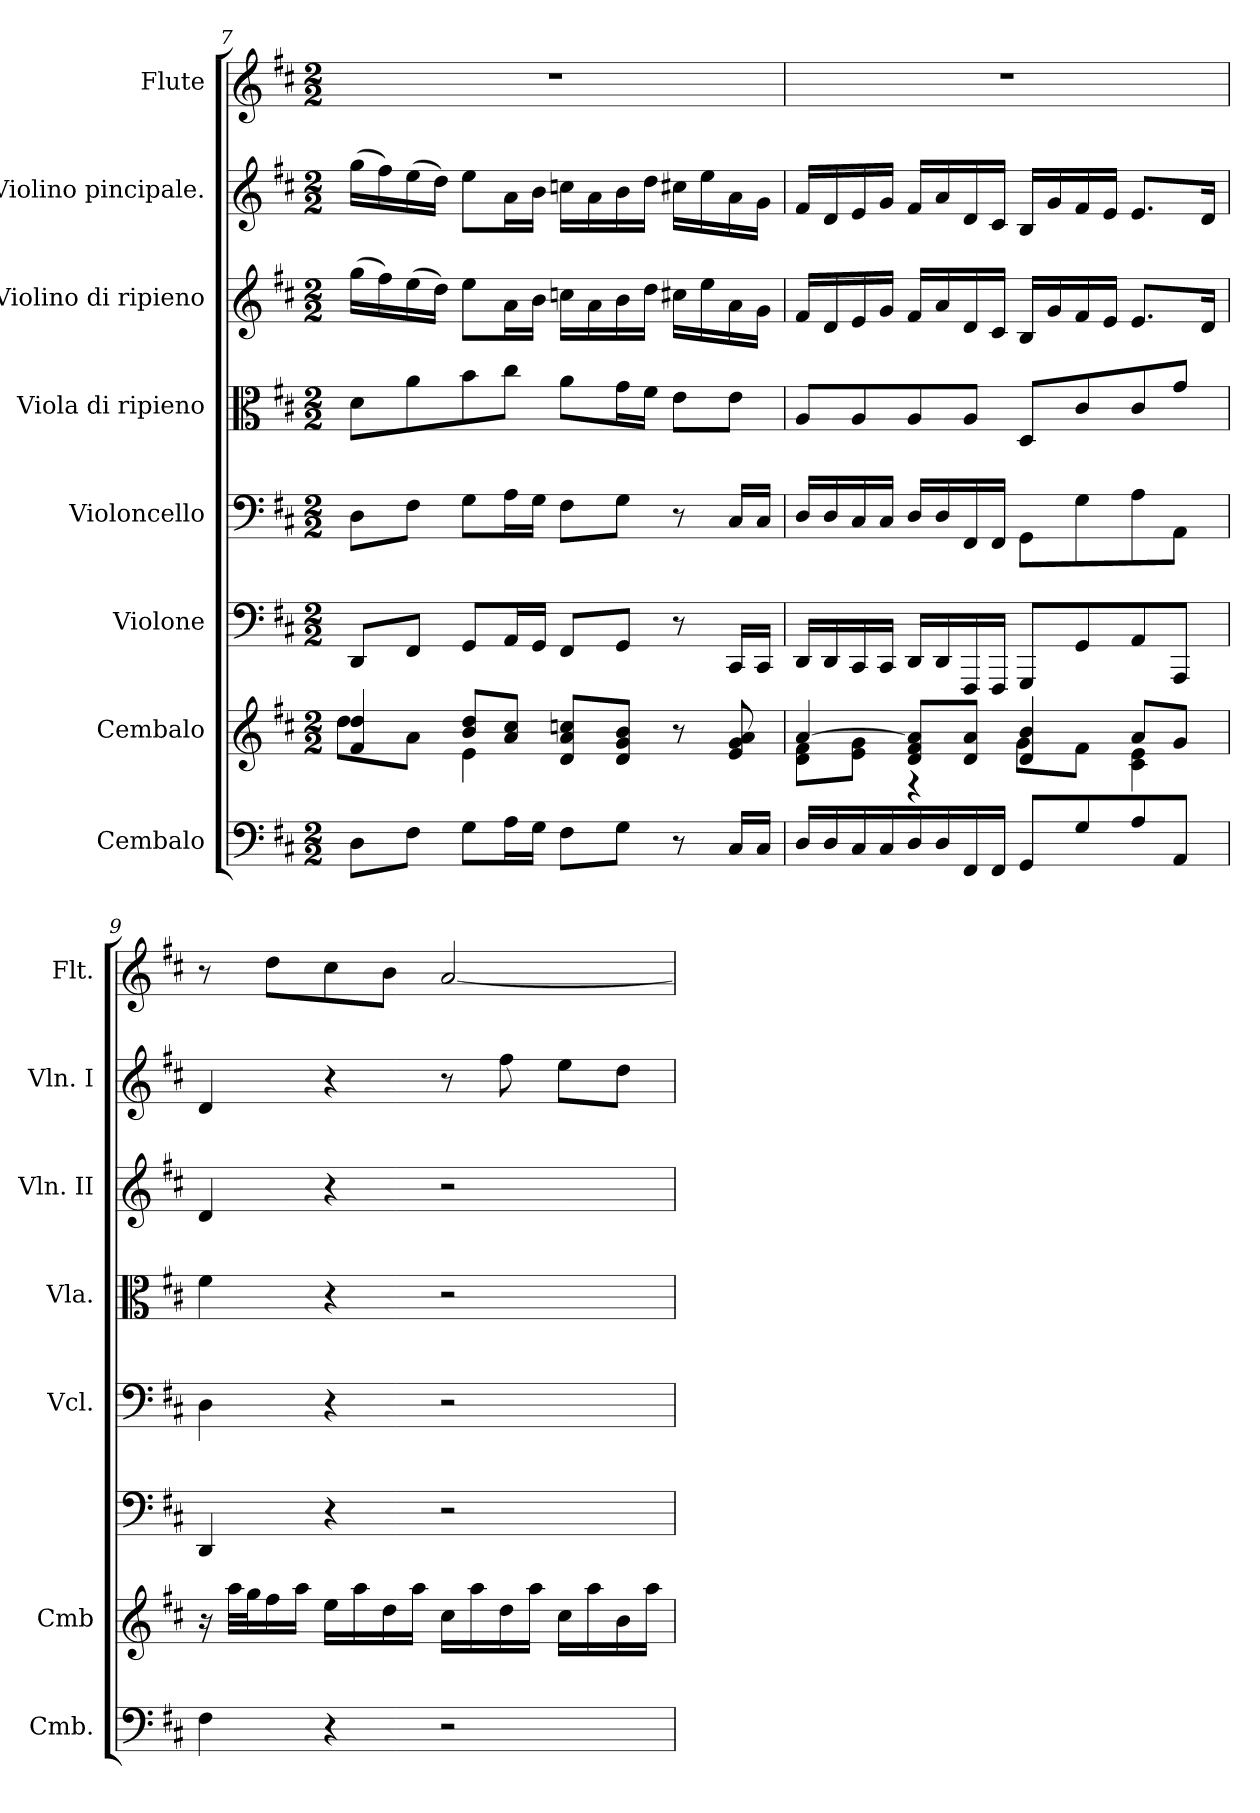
**kern	**kern	**kern	**kern	**kern	**kern	**kern	**kern
*part8	*part7	*part6	*part5	*part4	*part3	*part2	*part1
*staff8	*staff7	*staff6	*staff5	*staff4	*staff3	*staff2	*staff1
*I"Cembalo	*I"Cembalo	*I"Violone	*I"Violoncello	*I"Viola di ripieno	*I"Violino di ripieno	*I"Violino pincipale.	*I"Flute
*I'Cmb.	*I'Cmb	*	*I'Vcl.	*I'Vla.	*I'Vln. II	*I'Vln. I	*I'Flt.
!!LO:LB:g=z
*clefF4	*clefG2	*clefF4	*clefF4	*clefC3	*clefG2	*clefG2	*clefG2
*	*	*ITrd7c12	*	*	*	*	*
*k[f#c#]	*k[f#c#]	*k[f#c#]	*k[f#c#]	*k[f#c#]	*k[f#c#]	*k[f#c#]	*k[f#c#]
*D:	*D:	*D:	*D:	*D:	*D:	*D:	*D:
*M2/2	*M2/2	*M2/2	*M2/2	*M2/2	*M2/2	*M2/2	*M2/2
=7	=7	=7	=7	=7	=7	=7	=7
*	*^	*	*	*	*	*	*
8D\L	4f#/ 4dd/	8dd\L	8DDD/L	8D\L	8d\L	(>16gg\LL	(>16gg\LL	1r
.	.	.	.	.	.	16ff#\)	16ff#\)	.
8F#\J	.	8a\J	8FFF#/J	8F#\J	8a\	(>16ee\	(>16ee\	.
.	.	.	.	.	.	16dd\JJ)	16dd\JJ)	.
8G\L	8b/ 8dd/L	4e\	8GGG/L	8G\L	8b\	8ee\L	8ee\L	.
16A\L	8a/ 8cc#/J	.	16AAA/L	16A\L	8cc#\J	16a\L	16a\L	.
16G\JJ	.	.	16GGG/JJ	16G\JJ	.	16b\JJ	16b\JJ	.
8F#\L	8d/ 8a/ 8ccn/L	2ryy	8FFF#/L	8F#\L	8a\L	16ccn\LL	16ccn\LL	.
.	.	.	.	.	.	16a\	16a\	.
8G\J	8d/ 8g/ 8b/J	.	8GGG/J	8G\J	16g\L	16b\	16b\	.
.	.	.	.	.	16f#\JJ	16dd\JJ	16dd\JJ	.
8r	8r	.	8r	8r	8e\L	16cc#X\LL	16cc#X\LL	.
.	.	.	.	.	.	16ee\	16ee\	.
16C#/LL	8e/ 8g/ 8a/	.	16CCC#/LL	16C#/LL	8e\J	16a\	16a\	.
16C#/JJ	.	.	16CCC#/JJ	16C#/JJ	.	16g\JJ	16g\JJ	.
=8	=8	=8	=8	=8	=8	=8	=8	=8
16D/LL	[4a/	8d\ 8f#\L	16DDD/LL	16D/LL	8A/L	16f#/LL	16f#/LL	1r
16D/	.	.	16DDD/	16D/	.	16d/	16d/	.
16C#/	.	8e\ 8g\J	16CCC#/	16C#/	8A/	16e/	16e/	.
16C#/	.	.	16CCC#/JJ	16C#/JJ	.	16g/JJ	16g/JJ	.
16D/	8d/ 8f#/ 8a/]L	4r	16DDD/LL	16D/LL	8A/	16f#/LL	16f#/LL	.
16D/	.	.	16DDD/	16D/	.	16a/	16a/	.
16FF#/	8d/ 8a/J	.	16FFFF#/	16FF#/	8A/J	16d/	16d/	.
16FF#/JJ	.	.	16FFFF#/JJ	16FF#/JJ	.	16c#/JJ	16c#/JJ	.
8GG/L	4d/ 4b/	8g\L	8GGGG/L	8GG\L	8D/L	16B/LL	16B/LL	.
.	.	.	.	.	.	16g/	16g/	.
8G/	.	8f#\J	8GGG/	8G\	8c#/	16f#/	16f#/	.
.	.	.	.	.	.	16e/JJ	16e/JJ	.
8A/	8a/L	4c#\ 4e\	8AAA/	8A\	8c#/	8.e/L	8.e/L	.
8AA/J	8g/J	.	8AAAA/J	8AA\J	8g/J	.	.	.
.	.	.	.	.	.	16d/Jk	16d/Jk	.
*	*v	*v	*	*	*	*	*	*
=9	=9	=9	=9	=9	=9	=9	=9
4F#\	16r	4DDD/	4D\	4f#\	4d/	4d/	8r
.	32aa\LLL	.	.	.	.	.	.
.	32gg\J	.	.	.	.	.	.
.	16ff#\	.	.	.	.	.	8dd\L
.	16aa\JJ	.	.	.	.	.	.
4r	16ee\LL	4r	4r	4r	4r	4r	8cc#\
.	16aa\	.	.	.	.	.	.
.	16dd\	.	.	.	.	.	8b\J
.	16aa\JJ	.	.	.	.	.	.
2r	16cc#\LL	2r	2r	2r	2r	8r	[2a/
.	16aa\	.	.	.	.	.	.
.	16dd\	.	.	.	.	8ff#\	.
.	16aa\JJ	.	.	.	.	.	.
.	16cc#\LL	.	.	.	.	8ee\L	.
.	16aa\	.	.	.	.	.	.
.	16b\	.	.	.	.	8dd\J	.
.	16aa\JJ	.	.	.	.	.	.
=	=	=	=	=	=	=	=
*-	*-	*-	*-	*-	*-	*-	*-
